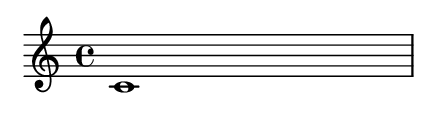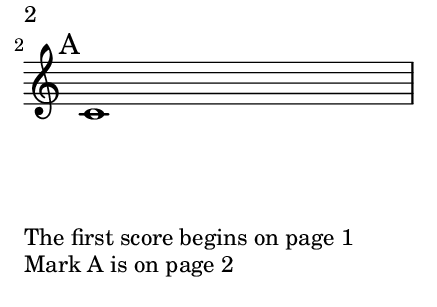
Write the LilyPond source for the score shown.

%% Generated by lilypond-book
%% Options: [exampleindent=10.16\mm,indent=0\mm,line-width=160\mm,papersize="a8landscape"]
\include "lilypond-book-preamble.ly"


% ****************************************************************
% Start cut-&-pastable-section
% ****************************************************************

#(ly:set-option 'eps-box-padding 3.000000)



\paper {
  #(set-paper-size "a8landscape")
  indent = 0\mm
  line-width = 160\mm
  % offset the left padding, also add 1mm as lilypond creates cropped
  % images with a little space on the right
  line-width = #(- line-width (* mm  3.000000) (* mm 1))
}

\layout {
  
}




% ****************************************************************
% ly snippet:
% ****************************************************************
\sourcefileline 1881
\header { tagline = ##f }
\book {
  \label #'firstScore
  \score {
    {
      c'1
      \pageBreak \mark A \label #'markA
      c'1
    }
  }
  \markup { The first score begins on page \page-ref #'firstScore "0" "?" }
  \markup { Mark A is on page \page-ref #'markA "0" "?" }
}



% ****************************************************************
% end ly snippet
% ****************************************************************
